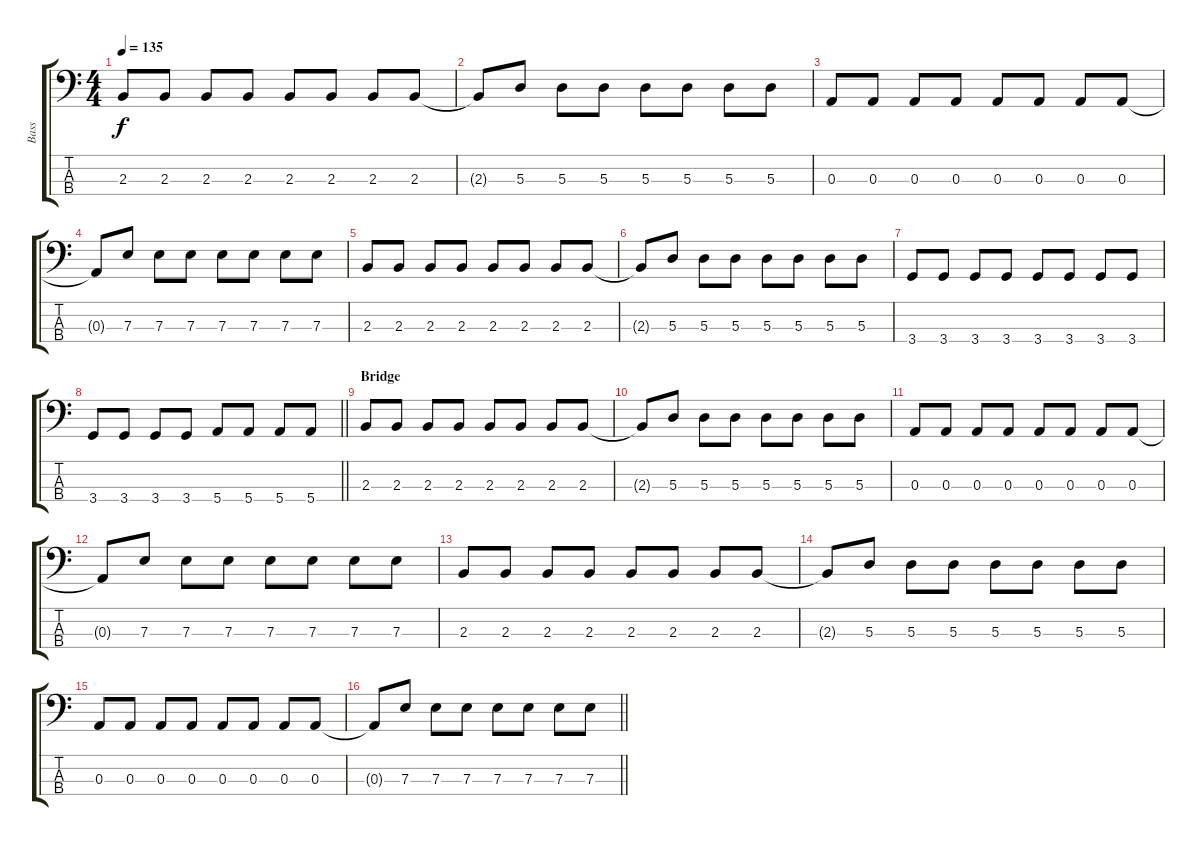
\track ("Bass" "Bass") {instrument electricbassfinger}
\staff {score tabs}
\tuning (G2 D2 A1 E1) {hide}
\ts (4 4)
\tempo 135
\clef f4
\ks c
2.3.8{dy f} 2.3.8 2.3.8 2.3.8 2.3.8 2.3.8 2.3.8 2.3.8 |
2.3{t}.8 5.3.8 5.3.8 5.3.8 5.3.8 5.3.8 5.3.8 5.3.8 |
0.3.8 0.3.8 0.3.8 0.3.8 0.3.8 0.3.8 0.3.8 0.3.8 |
0.3{t}.8 7.3.8 7.3.8 7.3.8 7.3.8 7.3.8 7.3.8 7.3.8 |
2.3.8 2.3.8 2.3.8 2.3.8 2.3.8 2.3.8 2.3.8 2.3.8 |
2.3{t}.8 5.3.8 5.3.8 5.3.8 5.3.8 5.3.8 5.3.8 5.3.8 |
3.4.8 3.4.8 3.4.8 3.4.8 3.4.8 3.4.8 3.4.8 3.4.8 |
\barLineRight lightlight
3.4.8 3.4.8 3.4.8 3.4.8 5.4.8 5.4.8 5.4.8 5.4.8 |
\section ("" "Bridge")
2.3.8 2.3.8 2.3.8 2.3.8 2.3.8 2.3.8 2.3.8 2.3.8 |
2.3{t}.8 5.3.8 5.3.8 5.3.8 5.3.8 5.3.8 5.3.8 5.3.8 |
0.3.8 0.3.8 0.3.8 0.3.8 0.3.8 0.3.8 0.3.8 0.3.8 |
0.3{t}.8 7.3.8 7.3.8 7.3.8 7.3.8 7.3.8 7.3.8 7.3.8 |
2.3.8 2.3.8 2.3.8 2.3.8 2.3.8 2.3.8 2.3.8 2.3.8 |
2.3{t}.8 5.3.8 5.3.8 5.3.8 5.3.8 5.3.8 5.3.8 5.3.8 |
0.3.8 0.3.8 0.3.8 0.3.8 0.3.8 0.3.8 0.3.8 0.3.8 |
\barLineRight lightlight
0.3{t}.8 7.3.8 7.3.8 7.3.8 7.3.8 7.3.8 7.3.8 7.3.8
